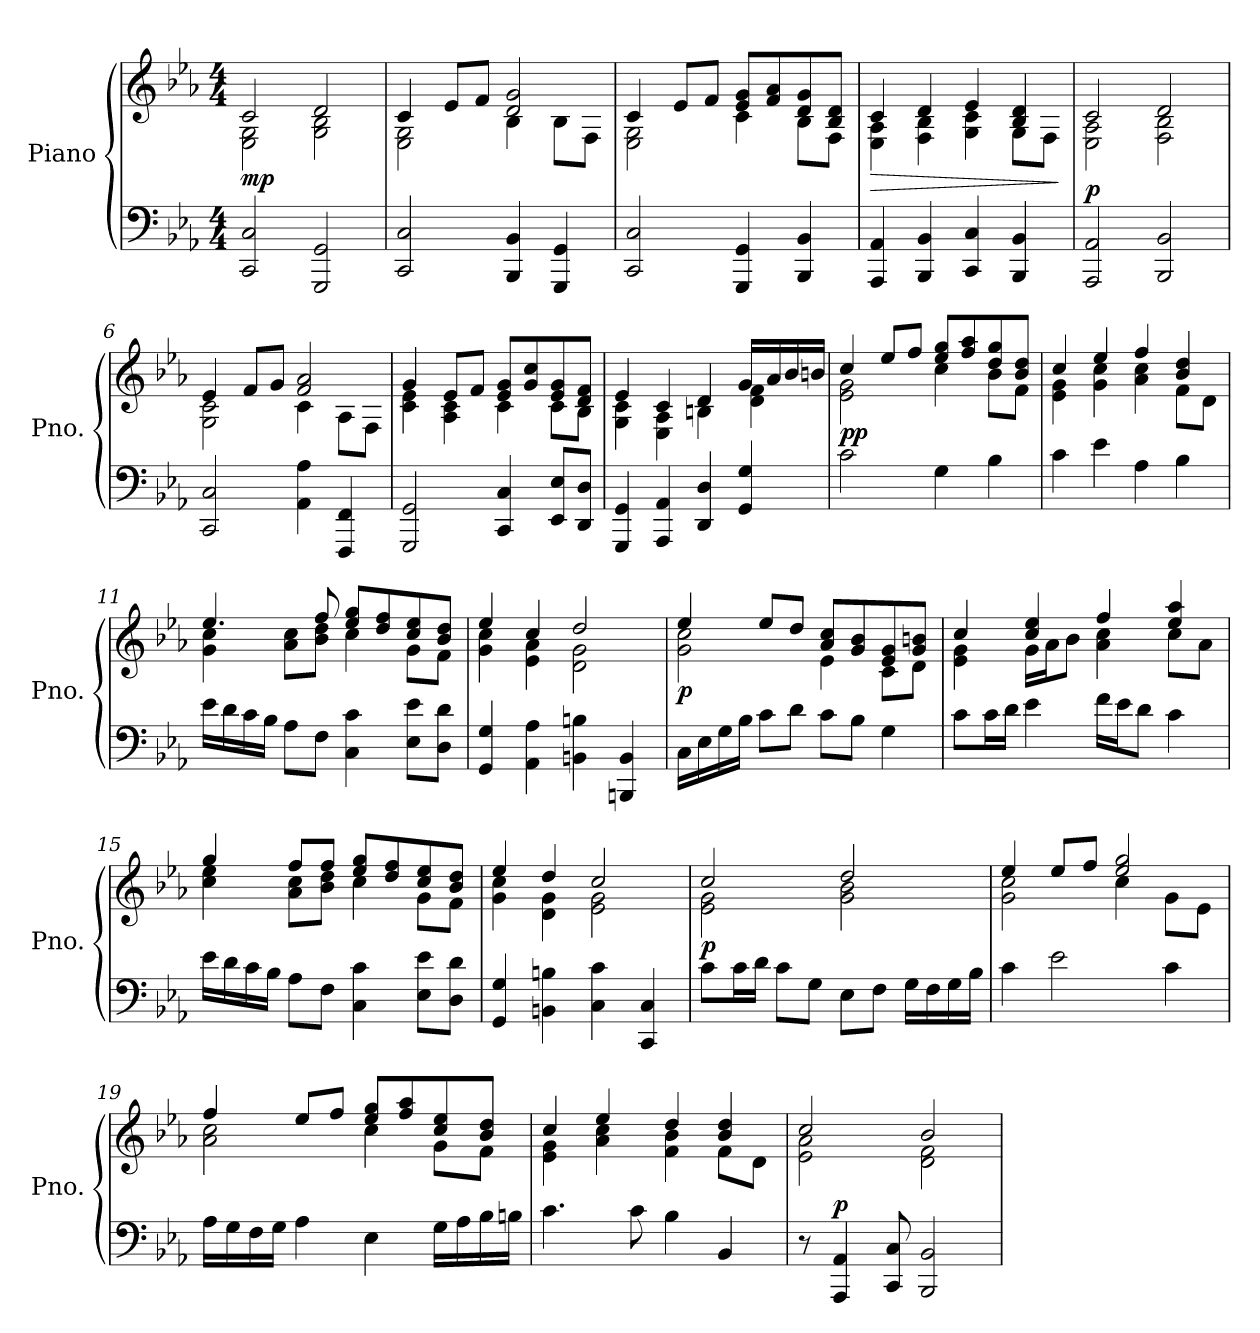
**kern	**kern	**dynam
*part1	*part1	*part1
*staff2	*staff1	*staff1/2
*I"Piano	*	*
*I'Pno.	*	*
*clefF4	*clefG2	*
*k[b-e-a-]	*k[b-e-a-]	*
*M4/4	*M4/4	*
*MM90	*MM90	*
=1	=1	=1
*	*^	*
!	!	!	!LO:DY:a=2
2CC/ 2C/	2c/	2E-\ 2G\	mp
2GGG/ 2GG/	2d/	2G\ 2B-\	.
=2	=2	=2	=2
2CC/ 2C/	4c/	2E-\ 2G\	.
.	8e-/L	.	.
.	8f/J	.	.
4BBB-/ 4BB-/	2d/ 2g/	4B-\	.
4GGG/ 4GG/	.	8B-\L	.
.	.	8F\J	.
=3	=3	=3	=3
2CC/ 2C/	4c/	2E-\ 2G\	.
.	8e-/L	.	.
.	8f/J	.	.
4GGG/ 4GG/	8e-/ 8g/L	4c\	.
.	8f/ 8a-/	.	.
4BBB-/ 4BB-/	8d/ 8g/	8B-\L	.
.	8B-/ 8d/J	8F\J	.
=4	=4	=4	=4
!	!	!	!LO:HP:b
4AAA-/ 4AA-/	4c/	4E-\ 4A-\	>
4BBB-/ 4BB-/	4d/	4F\ 4B-\	.
4CC/ 4C/	4e-/	4G\ 4c\	.
4BBB-/ 4BB-/	4B-/ 4d/	8G\L	.
.	.	8F\J	.
*	*v	*v	*
.	.	]
=5	=5	=5
*	*^	*
!	!	!	!LO:DY:a=2
2AAA-/ 2AA-/	2c/	2E-\ 2A-\	p
2BBB-/ 2BB-/	2d/	2F\ 2B-\	.
=6	=6	=6	=6
2CC/ 2C/	4e-/	2G\ 2c\	.
.	8f/L	.	.
.	8g/J	.	.
4AA-\ 4A-\	2f/ 2a-/	4c\	.
4FFF/ 4FF/	.	8A-\L	.
.	.	8F\J	.
!!LO:LB:g=z	!!
=7	=7	=7	=7
2GGG/ 2GG/	4g/	4c\ 4e-\	.
.	8e-/L	4A-\ 4c\	.
.	8f/J	.	.
4CC/ 4C/	8e-/ 8g/L	4c\	.
.	8g/ 8cc/	.	.
8EE-/ 8E-/L	8e-/ 8g/	8c\L	.
8DD/ 8D/J	8d/ 8f/J	8B-\J	.
=8	=8	=8	=8
4GGG/ 4GG/	4e-/	4G\ 4c\	.
4AAA-/ 4AA-/	4c/	4E-\ 4A-\	.
4DD/ 4D/	4d/	4Bn\	.
4GG/ 4G/	16g/LL	4d\ 4f\	.
.	16a-/	.	.
.	16b-/	.	.
.	16bn/JJ	.	.
=9	=9	=9	=9
!	!	!	!LO:DY:b
2c\	4cc/	2e-\ 2g\	pp
.	8ee-/L	.	.
.	8ff/J	.	.
4G\	8ee-/ 8gg/L	4cc\	.
.	8ff/ 8aa-/	.	.
4B-\	8dd/ 8gg/	8b-\L	.
.	8b-/ 8dd/J	8f\J	.
=10	=10	=10	=10
4c\	4cc/	4e-\ 4g\	.
4e-\	4ee-/	4g\ 4cc\	.
4A-\	4ff/	4a-\ 4cc\	.
4B-\	4b-/ 4dd/	8f\L	.
.	.	8d\J	.
!!LO:LB:g=z	!!
=11	=11	=11	=11
16e-\LL	4.ee-/	4g\ 4cc\	.
16d\	.	.	.
16c\	.	.	.
16B-\JJ	.	.	.
8A-\L	.	8a-\ 8cc\L	.
8F\J	8ff/	8b-\ 8dd\J	.
4C\ 4c\	8ee-/ 8gg/L	4cc\	.
.	8dd/ 8ff/	.	.
8E-\ 8e-\L	8cc/ 8ee-/	8g\L	.
8D\ 8d\J	8b-/ 8dd/J	8f\J	.
=12	=12	=12	=12
4GG/ 4G/	4ee-/	4g\ 4cc\	.
4AA-\ 4A-\	4cc/	4e-\ 4a-\	.
4BBn\ 4Bn\	2dd/	2d\ 2g\	.
4BBBn/ 4BB/	.	.	.
=13	=13	=13	=13
!	!	!	!LO:DY:b
16C\LL	4ee-/	2g\ 2cc\	p
16E-\	.	.	.
16G\	.	.	.
16B-\JJ	.	.	.
8c\L	8ee-/L	.	.
8d\J	8dd/J	.	.
8c\L	8a-/ 8cc/L	4e-\	.
8B-\J	8g/ 8b-/	.	.
4G\	8e-/ 8g/	8c\L	.
.	8g/ 8bn/J	8d\J	.
!!LO:LB:g=z	!!
=14	=14	=14	=14
8c\L	4cc/	4e-\ 4g\	.
16c\L	.	.	.
16d\JJ	.	.	.
4e-\	4cc/ 4ee-/	16g\LL	.
.	.	16a-\J	.
.	.	8b-\J	.
16f\LL	4ff/	4a-\ 4cc\	.
16e-\J	.	.	.
8d\J	.	.	.
4c\	4ee-/ 4aa-/	8cc\L	.
.	.	8a-\J	.
=15	=15	=15	=15
16e-\LL	4gg/	4cc\ 4ee-\	.
16d\	.	.	.
16c\	.	.	.
16B-\JJ	.	.	.
8A-\L	8ff/L	8a-\ 8cc\L	.
8F\J	8ff/J	8b-\ 8dd\J	.
4C\ 4c\	8ee-/ 8gg/L	4cc\	.
.	8dd/ 8ff/	.	.
8E-\ 8e-\L	8cc/ 8ee-/	8g\L	.
8D\ 8d\J	8b-/ 8dd/J	8f\J	.
=16	=16	=16	=16
4GG/ 4G/	4ee-/	4g\ 4cc\	.
4BBn\ 4Bn\	4dd/	4d\ 4g\	.
4C\ 4c\	2cc/	2e-\ 2g\	.
4CC/ 4C/	.	.	.
!!LO:LB:g=z	!!
=17	=17	=17	=17
!	!	!	!LO:DY:b
8c\L	2cc/	2e-\ 2g\	p
16c\L	.	.	.
16d\JJ	.	.	.
8c\L	.	.	.
8G\J	.	.	.
8E-\L	2dd/	2g\ 2b-\	.
8F\J	.	.	.
16G\LL	.	.	.
16F\	.	.	.
16G\	.	.	.
16B-\JJ	.	.	.
=18	=18	=18	=18
4c\	4ee-/	2g\ 2cc\	.
2e-\	8ee-/L	.	.
.	8ff/J	.	.
.	2ee-/ 2gg/	4cc\	.
4c\	.	8g\L	.
.	.	8e-\J	.
=19	=19	=19	=19
16A-\LL	4ff/	2a-\ 2cc\	.
16G\	.	.	.
16F\	.	.	.
16G\JJ	.	.	.
4A-\	8ee-/L	.	.
.	8ff/J	.	.
4E-\	8ee-/ 8gg/L	4cc\	.
.	8ff/ 8aa-/	.	.
16G\LL	8cc/ 8ee-/	8g\L	.
16A-\	.	.	.
16B-\	8b-/ 8dd/J	8f\J	.
16Bn\JJ	.	.	.
=20	=20	=20	=20
4.c\	4cc/	4e-\ 4g\	.
.	4ee-/	4a-\ 4cc\	.
8c\	.	.	.
4B-\	4dd/	4f\ 4b-\	.
4BB-/	4b-/ 4dd/	8f\L	.
.	.	8d\J	.
!!LO:PB:g=z	!!
=21	=21	=21	=21
8r	2cc/	2e-\ 2a-\	.
!	!	!	!LO:DY:a=2
4AAA-/ 4AA-/	.	.	p
8CC/ 8C/	.	.	.
2BBB-/ 2BB-/	2b-/	2d\ 2f\	.
*	*v	*v	*
=	=	=
*-	*-	*-
